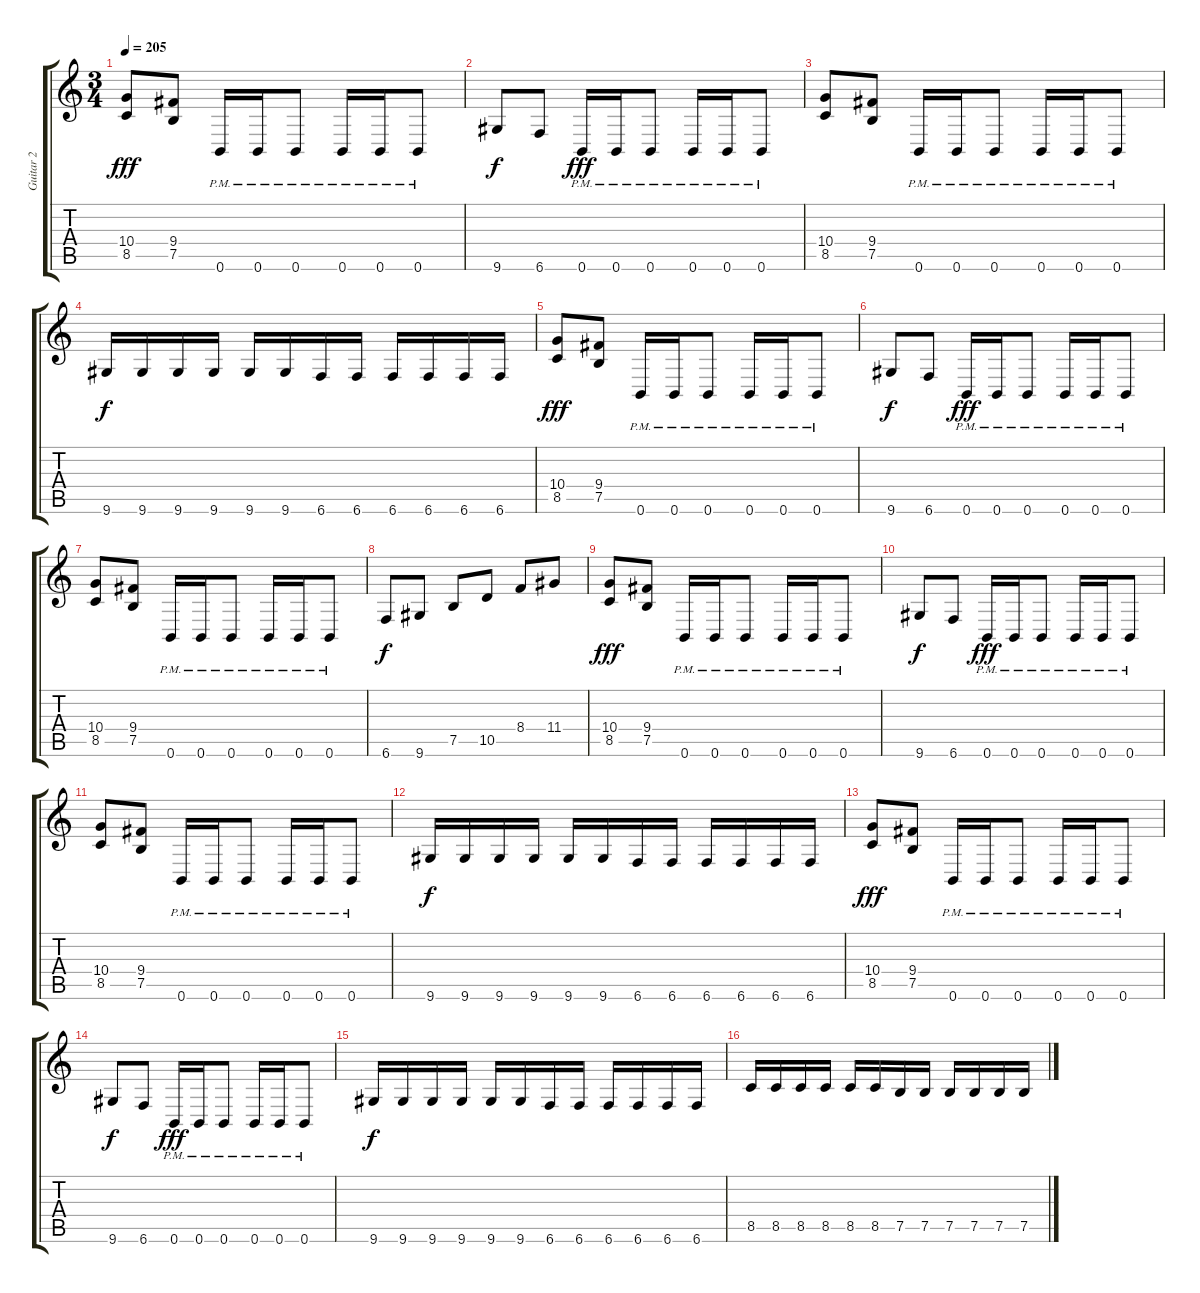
\track ("Guitar 2" "Guitar 2") {instrument distortionguitar}
\staff {score tabs}
\tuning (B3 Gb3 D3 A2 E2 B1) {hide}
\ts (3 4)
\tempo 205
\clef g2
\ks c
(10.4 8.5).8{dy fff} (9.4 7.5).8 0.6{pm}.16 0.6{pm}.16 0.6{pm}.8 0.6{pm}.16 0.6{pm}.16 0.6{pm}.8 |
9.6.8{dy f} 6.6.8 0.6{pm}.16{dy fff} 0.6{pm}.16 0.6{pm}.8 0.6{pm}.16 0.6{pm}.16 0.6{pm}.8 |
(10.4 8.5).8 (9.4 7.5).8 0.6{pm}.16 0.6{pm}.16 0.6{pm}.8 0.6{pm}.16 0.6{pm}.16 0.6{pm}.8 |
9.6.16{dy f} 9.6.16 9.6.16 9.6.16 9.6.16 9.6.16 6.6.16 6.6.16 6.6.16 6.6.16 6.6.16 6.6.16 |
(10.4 8.5).8{dy fff} (9.4 7.5).8 0.6{pm}.16 0.6{pm}.16 0.6{pm}.8 0.6{pm}.16 0.6{pm}.16 0.6{pm}.8 |
9.6.8{dy f} 6.6.8 0.6{pm}.16{dy fff} 0.6{pm}.16 0.6{pm}.8 0.6{pm}.16 0.6{pm}.16 0.6{pm}.8 |
(10.4 8.5).8 (9.4 7.5).8 0.6{pm}.16 0.6{pm}.16 0.6{pm}.8 0.6{pm}.16 0.6{pm}.16 0.6{pm}.8 |
6.6.8{dy f} 9.6.8 7.5.8 10.5.8 8.4.8 11.4.8 |
(10.4 8.5).8{dy fff} (9.4 7.5).8 0.6{pm}.16 0.6{pm}.16 0.6{pm}.8 0.6{pm}.16 0.6{pm}.16 0.6{pm}.8 |
9.6.8{dy f} 6.6.8 0.6{pm}.16{dy fff} 0.6{pm}.16 0.6{pm}.8 0.6{pm}.16 0.6{pm}.16 0.6{pm}.8 |
(10.4 8.5).8 (9.4 7.5).8 0.6{pm}.16 0.6{pm}.16 0.6{pm}.8 0.6{pm}.16 0.6{pm}.16 0.6{pm}.8 |
9.6.16{dy f} 9.6.16 9.6.16 9.6.16 9.6.16 9.6.16 6.6.16 6.6.16 6.6.16 6.6.16 6.6.16 6.6.16 |
(10.4 8.5).8{dy fff} (9.4 7.5).8 0.6{pm}.16 0.6{pm}.16 0.6{pm}.8 0.6{pm}.16 0.6{pm}.16 0.6{pm}.8 |
9.6.8{dy f} 6.6.8 0.6{pm}.16{dy fff} 0.6{pm}.16 0.6{pm}.8 0.6{pm}.16 0.6{pm}.16 0.6{pm}.8 |
9.6.16{dy f} 9.6.16 9.6.16 9.6.16 9.6.16 9.6.16 6.6.16 6.6.16 6.6.16 6.6.16 6.6.16 6.6.16 |
8.5.16 8.5.16 8.5.16 8.5.16 8.5.16 8.5.16 7.5.16 7.5.16 7.5.16 7.5.16 7.5.16 7.5.16
